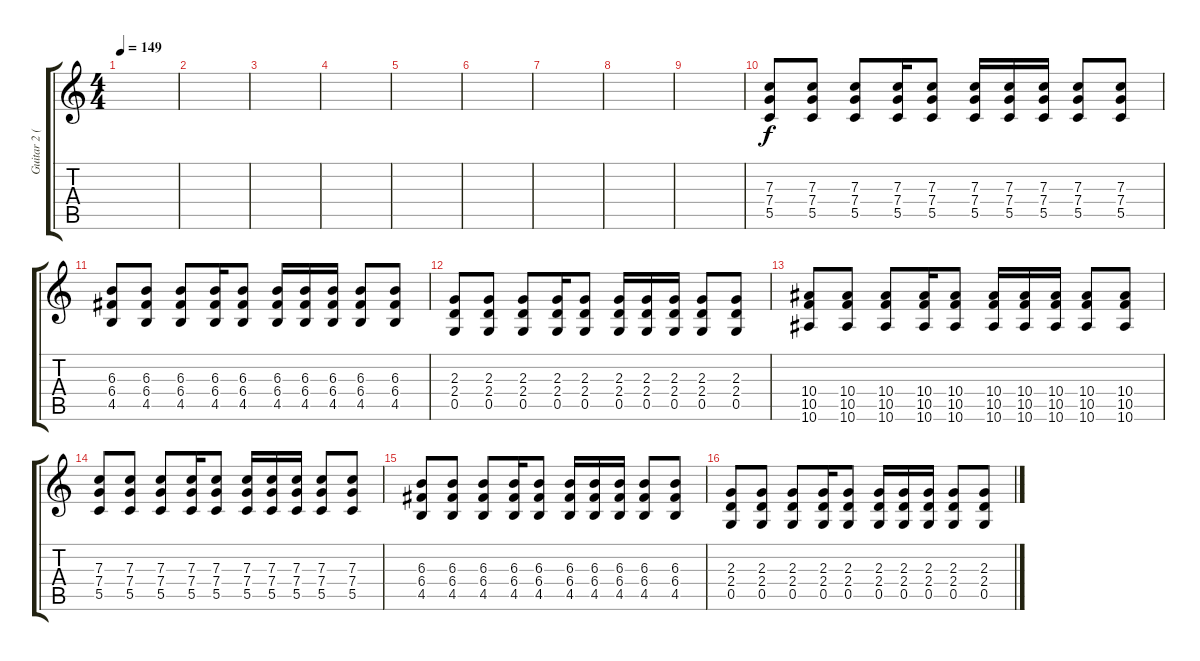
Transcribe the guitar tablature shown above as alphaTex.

\track ("Guitar 2 (Distortion)" "Guitar 2 (") {instrument distortionguitar}
\staff {score tabs}
\tuning (D4 A3 F3 C3 G2 C2) {hide}
\ts (4 4)
\tempo 149
\clef g2
\ks c
|
|
|
|
|
|
|
|
|
(7.3 7.4 5.5).8{volume 10} (7.3 7.4 5.5).8 (7.3 7.4 5.5).8 (7.3 7.4 5.5).16 (7.3 7.4 5.5).8 (7.3 7.4 5.5).16 (7.3 7.4 5.5).16 (7.3 7.4 5.5).16 (7.3 7.4 5.5).8 (7.3 7.4 5.5).8 |
(6.3 6.4 4.5).8 (6.3 6.4 4.5).8 (6.3 6.4 4.5).8 (6.3 6.4 4.5).16 (6.3 6.4 4.5).8 (6.3 6.4 4.5).16 (6.3 6.4 4.5).16 (6.3 6.4 4.5).16 (6.3 6.4 4.5).8 (6.3 6.4 4.5).8 |
(2.3 2.4 0.5).8 (2.3 2.4 0.5).8 (2.3 2.4 0.5).8 (2.3 2.4 0.5).16 (2.3 2.4 0.5).8 (2.3 2.4 0.5).16 (2.3 2.4 0.5).16 (2.3 2.4 0.5).16 (2.3 2.4 0.5).8 (2.3 2.4 0.5).8 |
(10.4 10.5 10.6).8 (10.4 10.5 10.6).8 (10.4 10.5 10.6).8 (10.4 10.5 10.6).16 (10.4 10.5 10.6).8 (10.4 10.5 10.6).16 (10.4 10.5 10.6).16 (10.4 10.5 10.6).16 (10.4 10.5 10.6).8 (10.4 10.5 10.6).8 |
(7.3 7.4 5.5).8 (7.3 7.4 5.5).8 (7.3 7.4 5.5).8 (7.3 7.4 5.5).16 (7.3 7.4 5.5).8 (7.3 7.4 5.5).16 (7.3 7.4 5.5).16 (7.3 7.4 5.5).16 (7.3 7.4 5.5).8 (7.3 7.4 5.5).8 |
(6.3 6.4 4.5).8 (6.3 6.4 4.5).8 (6.3 6.4 4.5).8 (6.3 6.4 4.5).16 (6.3 6.4 4.5).8 (6.3 6.4 4.5).16 (6.3 6.4 4.5).16 (6.3 6.4 4.5).16 (6.3 6.4 4.5).8 (6.3 6.4 4.5).8 |
(2.3 2.4 0.5).8 (2.3 2.4 0.5).8 (2.3 2.4 0.5).8 (2.3 2.4 0.5).16 (2.3 2.4 0.5).8 (2.3 2.4 0.5).16 (2.3 2.4 0.5).16 (2.3 2.4 0.5).16 (2.3 2.4 0.5).8 (2.3 2.4 0.5).8
